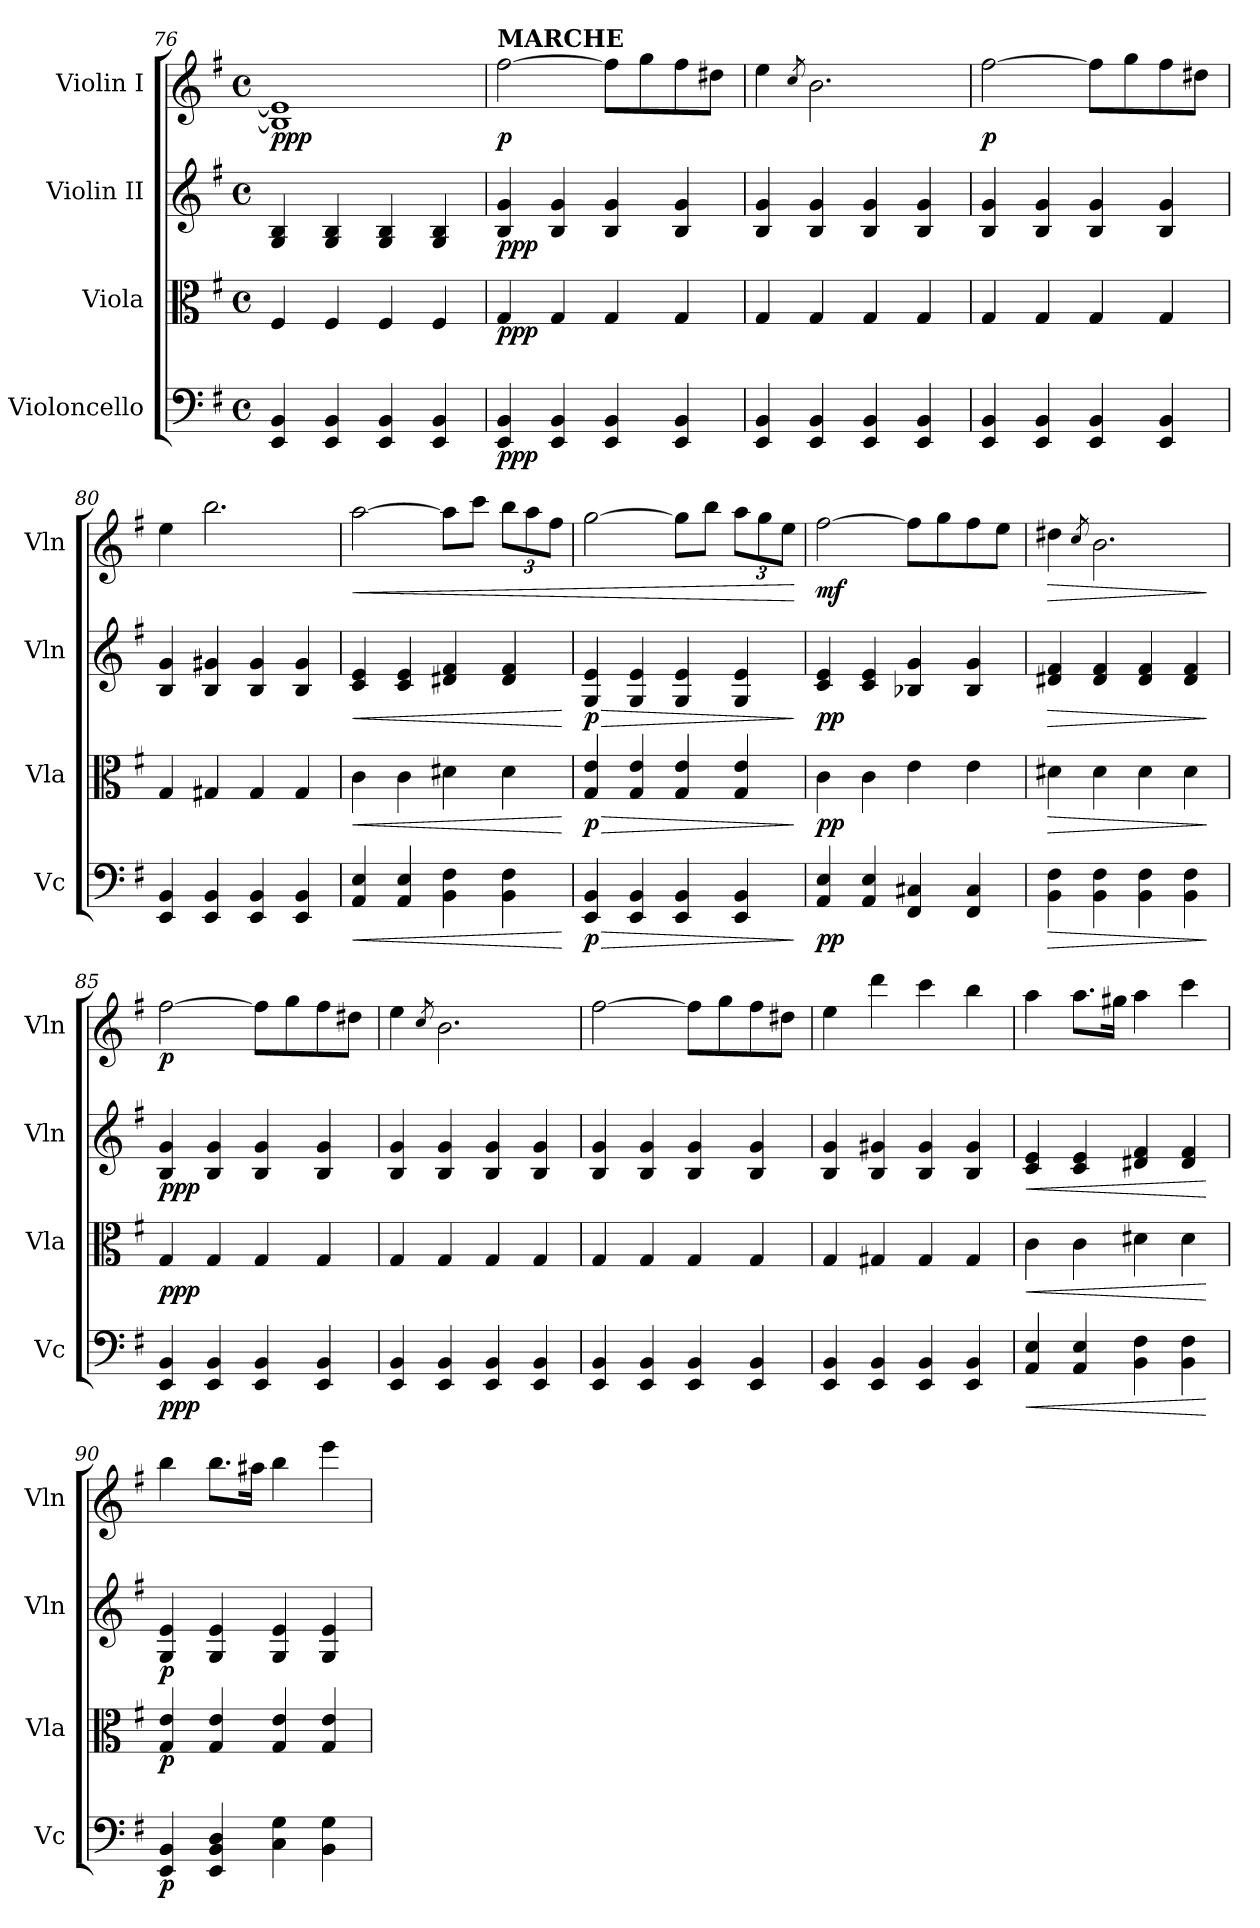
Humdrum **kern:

**kern	**dynam	**kern	**dynam	**kern	**dynam	**kern	**dynam
*part4	*part4	*part3	*part3	*part2	*part2	*part1	*part1
*staff4	*staff4	*staff3	*staff3	*staff2	*staff2	*staff1	*staff1
*I"Violoncello	*	*I"Viola	*	*I"Violin II	*	*I"Violin I	*
*I'Vc	*	*I'Vla	*	*I'Vln	*	*I'Vln	*
*clefF4	*	*clefC3	*	*clefG2	*	*clefG2	*
*k[f#]	*	*k[f#]	*	*k[f#]	*	*k[f#]	*
*M4/4	*	*M4/4	*	*M4/4	*	*M4/4	*
*met(c)	*	*met(c)	*	*met(c)	*	*met(c)	*
=76	=76	=76	=76	=76	=76	=76	=76
!	!	!	!	!	!	!	!LO:DY:b
4EE/ 4BB/	.	4F#/	.	4G/ 4B/	.	1B] 1e]	ppp
4EE/ 4BB/	.	4F#/	.	4G/ 4B/	.	.	.
4EE/ 4BB/	.	4F#/	.	4G/ 4B/	.	.	.
4EE/ 4BB/	.	4F#/	.	4G/ 4B/	.	.	.
=77	=77	=77	=77	=77	=77	=77	=77
!	!	!	!	!	!	!LO:TX:a:B:t=MARCHE	!
!	!LO:DY:b	!	!LO:DY:b	!	!LO:DY:b	!	!LO:DY:b
4EE/ 4BB/	ppp	4G/	ppp	4B/ 4g/	ppp	[2ff#\	p
4EE/ 4BB/	.	4G/	.	4B/ 4g/	.	.	.
4EE/ 4BB/	.	4G/	.	4B/ 4g/	.	8ff#\L]	.
.	.	.	.	.	.	8gg\	.
4EE/ 4BB/	.	4G/	.	4B/ 4g/	.	8ff#\	.
.	.	.	.	.	.	8dd#X\J	.
!!LO:LB:g=z
=78	=78	=78	=78	=78	=78	=78	=78
4EE/ 4BB/	.	4G/	.	4B/ 4g/	.	4ee\	.
.	.	.	.	.	.	8qcc/	.
4EE/ 4BB/	.	4G/	.	4B/ 4g/	.	2.b\	.
4EE/ 4BB/	.	4G/	.	4B/ 4g/	.	.	.
4EE/ 4BB/	.	4G/	.	4B/ 4g/	.	.	.
=79	=79	=79	=79	=79	=79	=79	=79
!	!	!	!	!	!	!	!LO:DY:b
4EE/ 4BB/	.	4G/	.	4B/ 4g/	.	[2ff#\	p
4EE/ 4BB/	.	4G/	.	4B/ 4g/	.	.	.
4EE/ 4BB/	.	4G/	.	4B/ 4g/	.	8ff#\L]	.
.	.	.	.	.	.	8gg\	.
4EE/ 4BB/	.	4G/	.	4B/ 4g/	.	8ff#\	.
.	.	.	.	.	.	8dd#X\J	.
=80	=80	=80	=80	=80	=80	=80	=80
4EE/ 4BB/	.	4G/	.	4B/ 4g/	.	4ee\	.
4EE/ 4BB/	.	4G#X/	.	4B/ 4g#X/	.	2.bb\	.
4EE/ 4BB/	.	4G#/	.	4B/ 4g#/	.	.	.
4EE/ 4BB/	.	4G#/	.	4B/ 4g#/	.	.	.
=81	=81	=81	=81	=81	=81	=81	=81
!	!LO:HP:b	!	!LO:HP:b	!	!LO:HP:b	!	!LO:HP:b
4AA/ 4E/	<	4c\	<	4c/ 4e/	<	[2aa\	<
4AA/ 4E/	.	4c\	.	4c/ 4e/	.	.	.
4BB\ 4F#\	.	4d#X\	.	4d#X/ 4f#/	.	8aa\L]	.
.	.	.	.	.	.	8ccc\J	.
*	*	*	*	*	*	*Xbrackettup	*
4BB\ 4F#\	.	4d#\	.	4d#/ 4f#/	.	12bb\L	.
.	.	.	.	.	.	12aa\	.
.	.	.	.	.	.	12ff#\J	.
.	[	.	[	.	[	.	.
=82	=82	=82	=82	=82	=82	=82	=82
!	!LO:HP:b	!	!LO:HP:b	!	!LO:HP:b	!	!
!	!LO:DY:n=1:b	!	!LO:DY:n=1:b	!	!LO:DY:n=1:b	!	!
4EE/ 4BB/	> p	4G/ 4e/	> p	4G/ 4e/	> p	[2gg\	.
4EE/ 4BB/	.	4G/ 4e/	.	4G/ 4e/	.	.	.
4EE/ 4BB/	.	4G/ 4e/	.	4G/ 4e/	.	8gg\L]	.
.	.	.	.	.	.	8bb\J	.
4EE/ 4BB/	.	4G/ 4e/	.	4G/ 4e/	.	12aa\L	.
.	.	.	.	.	.	12gg\	.
.	.	.	.	.	.	12ee\J	.
.	]	.	]	.	]	.	[
!!LO:LB:g=z
=83	=83	=83	=83	=83	=83	=83	=83
!	!LO:DY:b	!	!LO:DY:b	!	!LO:DY:b	!	!LO:DY:b
4AA/ 4E/	pp	4c\	pp	4c/ 4e/	pp	[2ff#\	mf
4AA/ 4E/	.	4c\	.	4c/ 4e/	.	.	.
4FF#/ 4C#X/	.	4e\	.	4B-X/ 4g/	.	8ff#\L]	.
.	.	.	.	.	.	8gg\	.
4FF#/ 4C#/	.	4e\	.	4B-/ 4g/	.	8ff#\	.
.	.	.	.	.	.	8ee\J	.
=84	=84	=84	=84	=84	=84	=84	=84
!	!LO:HP:b	!	!LO:HP:b	!	!LO:HP:b	!	!LO:HP:b
4BB\ 4F#\	>	4d#X\	>	4d#X/ 4f#/	>	4dd#X\	>
.	.	.	.	.	.	8qcc/	.
4BB\ 4F#\	.	4d#\	.	4d#/ 4f#/	.	2.b\	.
4BB\ 4F#\	.	4d#\	.	4d#/ 4f#/	.	.	.
4BB\ 4F#\	.	4d#\	.	4d#/ 4f#/	.	.	.
.	]	.	]	.	]	.	]
=85	=85	=85	=85	=85	=85	=85	=85
!	!LO:DY:b	!	!LO:DY:b	!	!LO:DY:b	!	!LO:DY:b
4EE/ 4BB/	ppp	4G/	ppp	4B/ 4g/	ppp	[2ff#\	p
4EE/ 4BB/	.	4G/	.	4B/ 4g/	.	.	.
4EE/ 4BB/	.	4G/	.	4B/ 4g/	.	8ff#\L]	.
.	.	.	.	.	.	8gg\	.
4EE/ 4BB/	.	4G/	.	4B/ 4g/	.	8ff#\	.
.	.	.	.	.	.	8dd#X\J	.
=86	=86	=86	=86	=86	=86	=86	=86
4EE/ 4BB/	.	4G/	.	4B/ 4g/	.	4ee\	.
.	.	.	.	.	.	8qcc/	.
4EE/ 4BB/	.	4G/	.	4B/ 4g/	.	2.b\	.
4EE/ 4BB/	.	4G/	.	4B/ 4g/	.	.	.
4EE/ 4BB/	.	4G/	.	4B/ 4g/	.	.	.
=87	=87	=87	=87	=87	=87	=87	=87
4EE/ 4BB/	.	4G/	.	4B/ 4g/	.	[2ff#\	.
4EE/ 4BB/	.	4G/	.	4B/ 4g/	.	.	.
4EE/ 4BB/	.	4G/	.	4B/ 4g/	.	8ff#\L]	.
.	.	.	.	.	.	8gg\	.
4EE/ 4BB/	.	4G/	.	4B/ 4g/	.	8ff#\	.
.	.	.	.	.	.	8dd#X\J	.
=88	=88	=88	=88	=88	=88	=88	=88
4EE/ 4BB/	.	4G/	.	4B/ 4g/	.	4ee\	.
4EE/ 4BB/	.	4G#X/	.	4B/ 4g#X/	.	4ddd\	.
4EE/ 4BB/	.	4G#/	.	4B/ 4g#/	.	4ccc\	.
4EE/ 4BB/	.	4G#/	.	4B/ 4g#/	.	4bb\	.
!!LO:PB:g=z
=89	=89	=89	=89	=89	=89	=89	=89
!	!LO:HP:b	!	!LO:HP:b	!	!LO:HP:b	!	!
4AA/ 4E/	<	4c\	<	4c/ 4e/	<	4aa\	.
4AA/ 4E/	.	4c\	.	4c/ 4e/	.	8.aa\L	.
.	.	.	.	.	.	16gg#X\Jk	.
4BB\ 4F#\	.	4d#X\	.	4d#X/ 4f#/	.	4aa\	.
4BB\ 4F#\	.	4d#\	.	4d#/ 4f#/	.	4ccc\	.
.	[	.	[	.	[	.	.
=90	=90	=90	=90	=90	=90	=90	=90
!	!LO:DY:b	!	!LO:DY:b	!	!LO:DY:b	!	!
4EE/ 4BB/	p	4G/ 4e/	p	4G/ 4e/	p	4bb\	.
4EE/ 4BB/ 4D/	.	4G/ 4e/	.	4G/ 4e/	.	8.bb\L	.
.	.	.	.	.	.	16aa#X\Jk	.
4C\ 4G\	.	4G/ 4e/	.	4G/ 4e/	.	4bb\	.
4BB\ 4G\	.	4G/ 4e/	.	4G/ 4e/	.	4eee\	.
=	=	=	=	=	=	=	=
*-	*-	*-	*-	*-	*-	*-	*-
